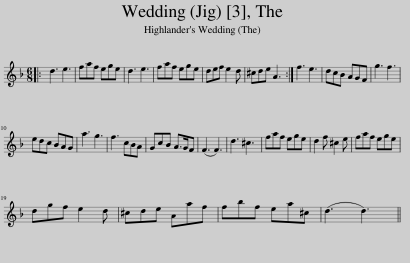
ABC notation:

X:1
L:1/8
M:6/8
I:linebreak $
K:Dmin
V:1 treble
V:1
|: d3 e3 | faf ege | d3 e3 | faf ege | def e2 d | %5
 ^cde A3 :| f3 e3 | dcB AGF | g3 f3 |$ edc BAG | %10
 a3 g3 | f3 cBA | GcB A>GF | (F3 F3) | d3 ^c3 | %15
 faf ege | d2 f ^c2 e | faf ege |$ dgf e2 d | ^cde Aaf | %20
 fbf ea^c | (d3 d3) || %22
